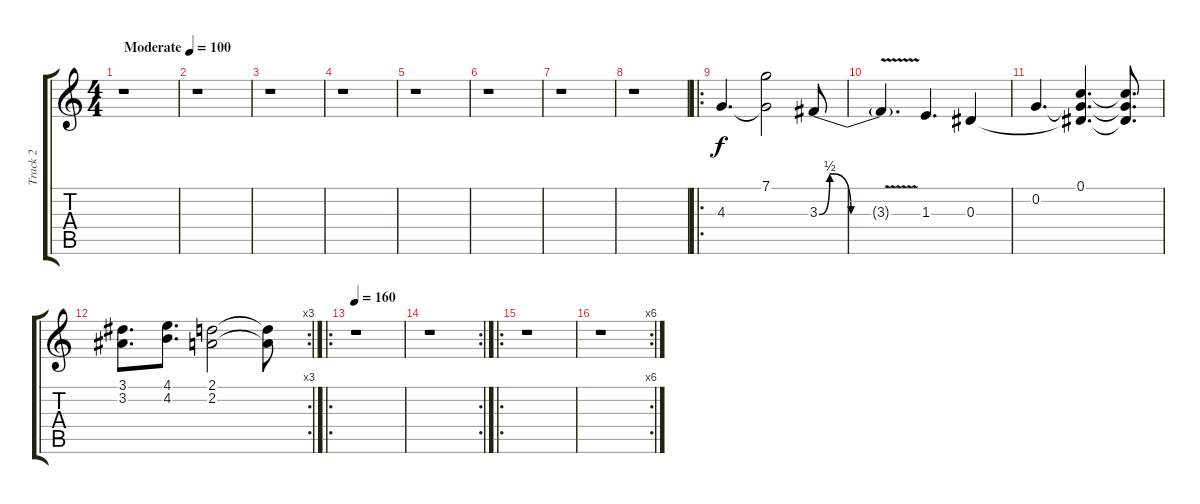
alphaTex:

\track ("Track 2" "Track 2") {instrument distortionguitar}
\staff {score tabs}
\tuning (C4 G3 Eb3 Bb2 F2 C2) {hide}
\ts (4 4)
\tempo (100 "Moderate")
\clef g2
\ks c
r.1{dy f instrument distortionguitar} |
r.1 |
r.1 |
r.1 |
r.1 |
r.1 |
r.1 |
r.1 |
\ro
4.3.4{d} (7.1 4.3{t}).2 3.3{be (custom 0 0 10 2 30 0 60 0)}.8 |
3.3{v t}.4{d} 1.3.4{d} 0.3.4 |
0.2.4{d} (0.1 0.2{t} 0.3{t}).4{d} (0.1{t} 0.2{t} 0.3{t}).8{d} |
\rc 3
(3.1 3.2).8{d} (4.1 4.2).8{d} (2.1 2.2).2 (2.1{t} 2.2{t}).8 |
\ro
\tempo 160
r.1 |
\rc 2
r.1 |
\ro
r.1 |
\rc 6
r.1
